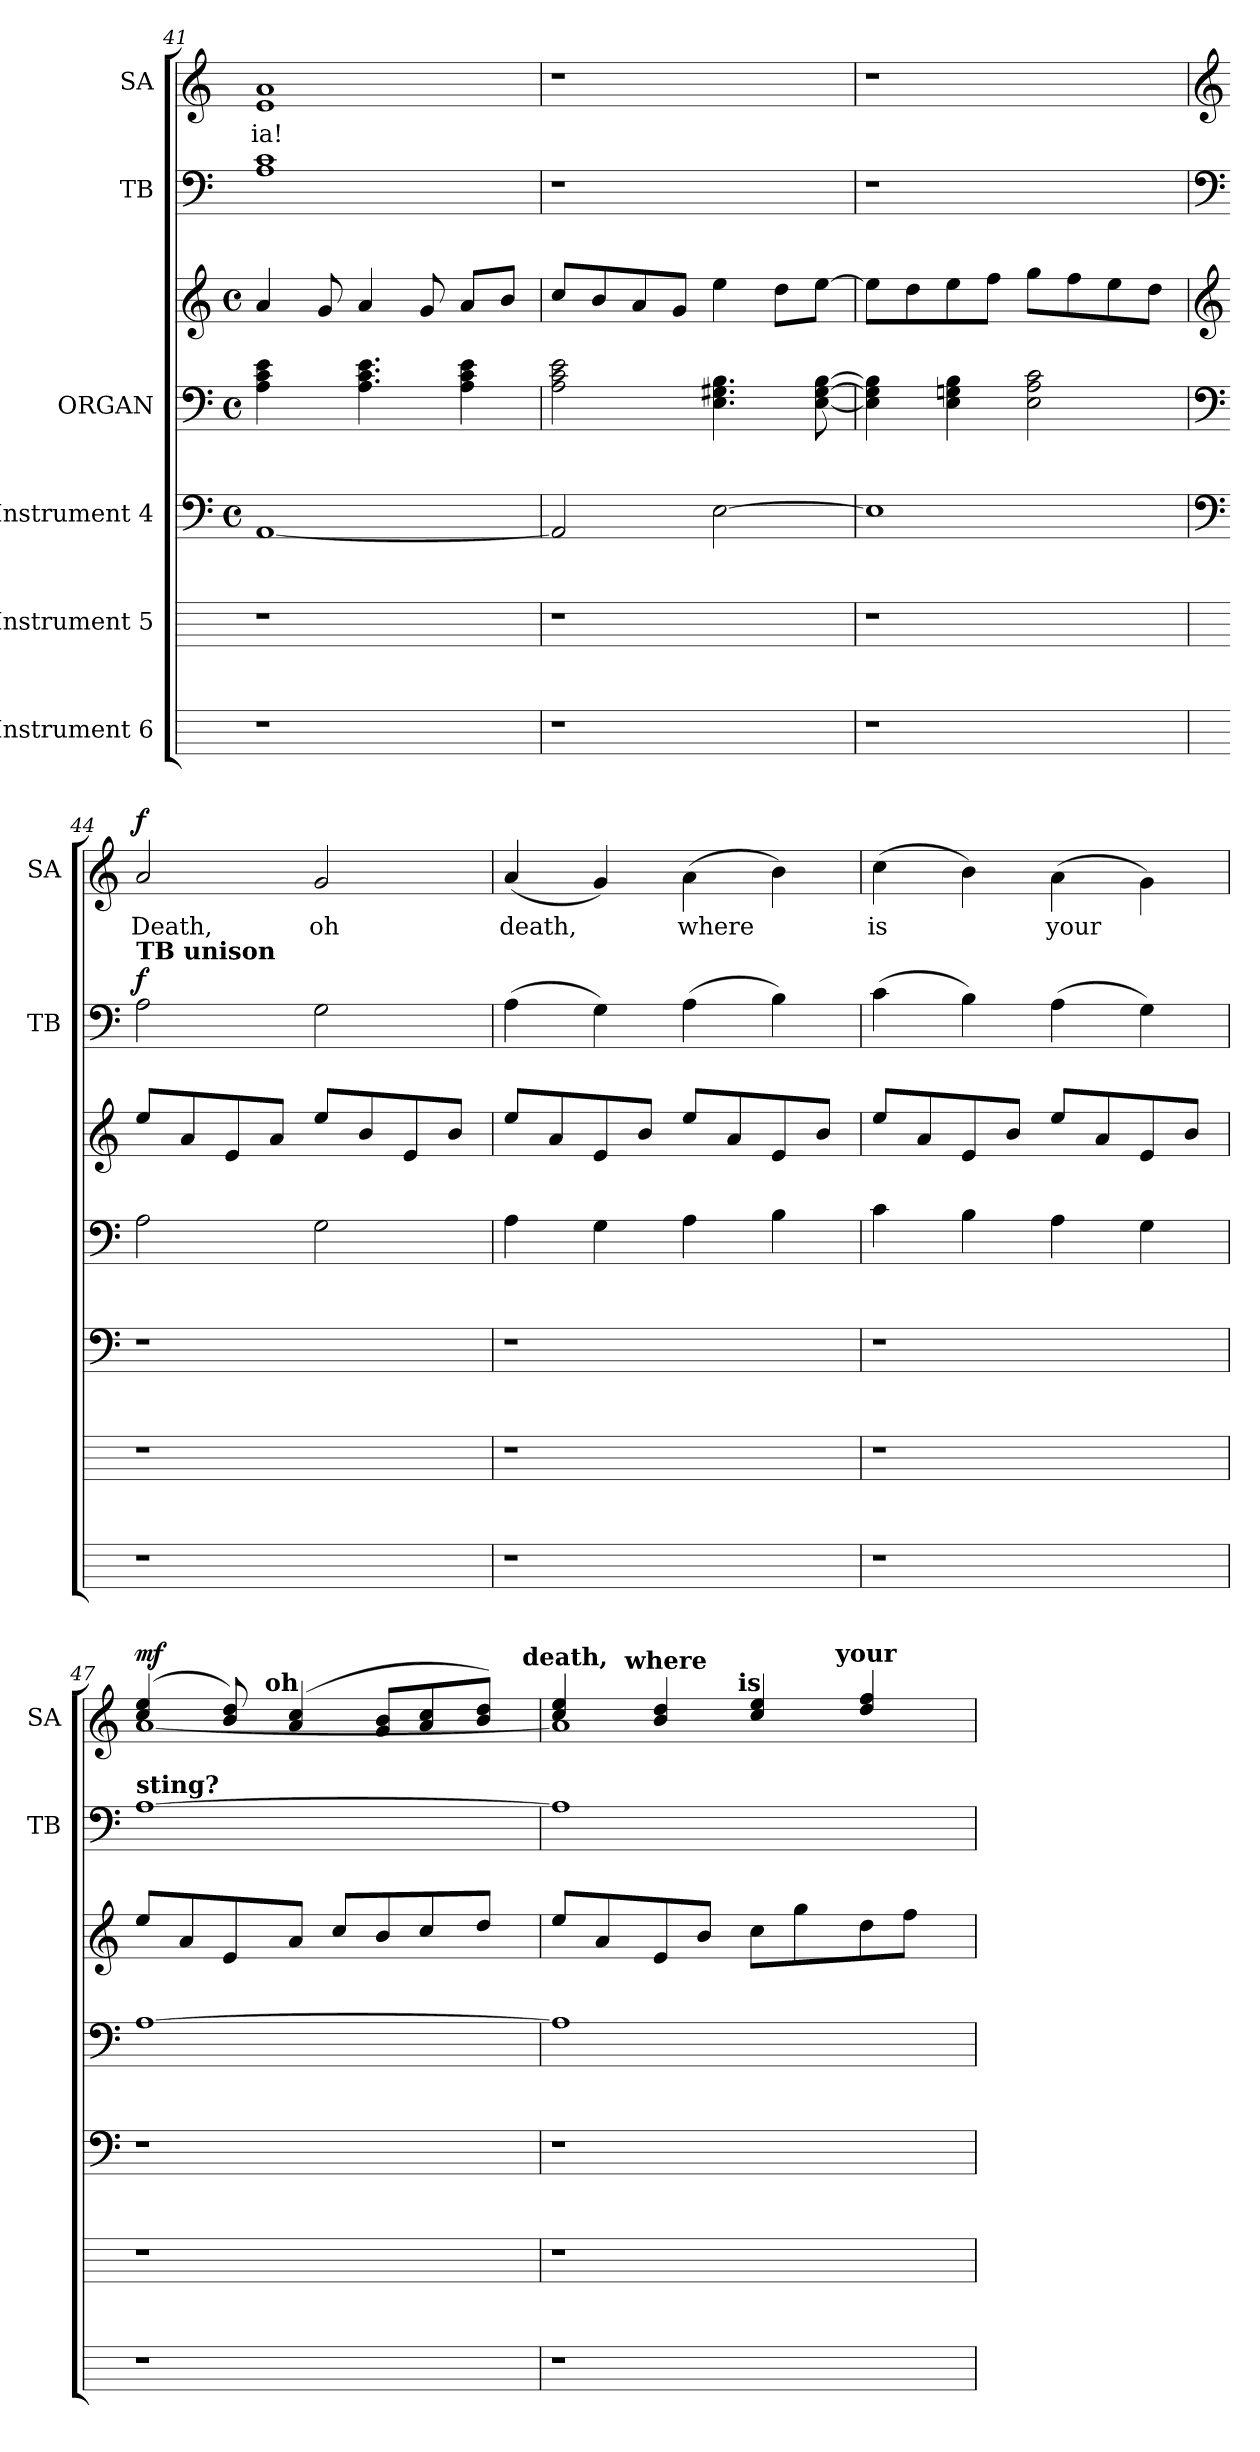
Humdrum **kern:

**kern	**kern	**kern	**kern	**kern	**kern	**dynam	**kern	**text	**dynam
*part6	*part5	*part4	*part3	*part3	*part2	*part2	*part1	*part1	*part1
*staff7	*staff6	*staff5	*staff4	*staff3	*staff2	*staff2	*staff1	*staff1	*staff1
*I"Instrument 6	*I"Instrument 5	*I"Instrument 4	*I"ORGAN	*	*I"TB	*	*I"SA	*	*
*	*	*	*	*	*I'TB	*	*I'SA	*	*
*	*	*clefF4	*clefF4	*clefG2	*clefF4	*	*clefG2	*	*
*	*	*	*	*	*	*	*k[]	*	*
*	*	*	*	*	*	*	*C:	*	*
*	*	*M4/4	*M4/4	*M4/4	*	*	*	*	*
*	*	*met(c)	*met(c)	*met(c)	*	*	*	*	*
=41	=41	=41	=41	=41	=41	=41	=41	=41	=41
!	!	!	!LO:N:vis=4	!	!	!	!	!LO:LY:b:rj	!
1r	1r	[>1AA	4.A\ 4.c\ 4.e\	4a/	1c 1A	.	1a 1e	ia!	.
.	.	.	.	8g/	.	.	.	.	.
.	.	.	4.e\ 4.c\ 4.A\	4a/	.	.	.	.	.
.	.	.	.	8g/	.	.	.	.	.
.	.	.	4e\ 4c\ 4A\	8a/L	.	.	.	.	.
.	.	.	.	8b/J	.	.	.	.	.
!!LO:LB:g=z
=42	=42	=42	=42	=42	=42	=42	=42	=42	=42
1r	1r	2AA/]	2e\ 2c\ 2A\	8cc/L	1r	.	1r	.	.
.	.	.	.	8b/	.	.	.	.	.
.	.	.	.	8a/	.	.	.	.	.
.	.	.	.	8g/J	.	.	.	.	.
.	.	[>2E\	4.B\ 4.G#X\ 4.E\	4ee\	.	.	.	.	.
.	.	.	.	8dd\L	.	.	.	.	.
.	.	.	[>8G#\ [<8E\ [>8B\	[>8ee\J	.	.	.	.	.
=43	=43	=43	=43	=43	=43	=43	=43	=43	=43
1r	1r	1E]	4E\] 4G#\] 4B\]	8ee\L]	1r	.	1r	.	.
.	.	.	.	8dd\	.	.	.	.	.
.	.	.	4B\ 4G\ 4E\	8ee\	.	.	.	.	.
.	.	.	.	8ff\J	.	.	.	.	.
.	.	.	2c\ 2A\ 2E\	8gg\L	.	.	.	.	.
.	.	.	.	8ff\	.	.	.	.	.
.	.	.	.	8ee\	.	.	.	.	.
.	.	.	.	8dd\J	.	.	.	.	.
!!LO:PB:g=z
=44	=44	=44	=44	=44	=44	=44	=44	=44	=44
*	*	*clefF4	*clefF4	*clefG2	*clefF4	*	*clefG2	*	*
!	!	!	!	!	!LO:TX:a:B:t=TB unison	!	!	!	!
!	!	!	!	!	!	!LO:DY:a	!	!LO:LY:b	!LO:DY:a
1r	1r	1r	2A\	8ee/L	2A\	f	2a/	Death,	f
.	.	.	.	8a/	.	.	.	.	.
.	.	.	.	8e/	.	.	.	.	.
.	.	.	.	8a/J	.	.	.	.	.
!	!	!	!	!	!	!	!	!LO:LY:b	!
.	.	.	2G\	8ee/L	2G\	.	2g/	oh	.
.	.	.	.	8b/	.	.	.	.	.
.	.	.	.	8e/	.	.	.	.	.
.	.	.	.	8b/J	.	.	.	.	.
=45	=45	=45	=45	=45	=45	=45	=45	=45	=45
!	!	!	!	!	!	!	!	!LO:LY:b	!
1r	1r	1r	4A\	8ee/L	(>4A\	.	(<4a/	death,	.
.	.	.	.	8a/	.	.	.	.	.
.	.	.	4G\	8e/	4G\)	.	4g/)	.	.
.	.	.	.	8b/J	.	.	.	.	.
!	!	!	!	!	!	!	!	!LO:LY:b	!
.	.	.	4A\	8ee/L	(>4A\	.	(>4a\	where	.
.	.	.	.	8a/	.	.	.	.	.
.	.	.	4B\	8e/	4B\)	.	4b\)	.	.
.	.	.	.	8b/J	.	.	.	.	.
=46	=46	=46	=46	=46	=46	=46	=46	=46	=46
!	!	!	!	!	!	!	!	!LO:LY:b	!
1r	1r	1r	4c\	8ee/L	(>4c\	.	(>4cc\	is	.
.	.	.	.	8a/	.	.	.	.	.
.	.	.	4B\	8e/	4B\)	.	4b\)	.	.
.	.	.	.	8b/J	.	.	.	.	.
!	!	!	!	!	!	!	!	!LO:LY:b	!
.	.	.	4A\	8ee/L	(>4A\	.	(>4a\	your	.
.	.	.	.	8a/	.	.	.	.	.
.	.	.	4G\	8e/	4G\)	.	4g\)	.	.
.	.	.	.	8b/J	.	.	.	.	.
!!LO:LB:g=z
=47	=47	=47	=47	=47	=47	=47	=47	=47	=47
*	*	*	*	*	*	*	*^	*	*
!	!	!	!	!	!	!	!LO:TX:a:B:t=Death,	!	!	!
!	!	!	!	!	!LO:TX:a:B:t=sting?	!	!	!	!	!
!	!	!	!	!	!	!	!	!	!	!LO:DY:a
*	*	*	*	*	*	*	*^	*^	*	*
1r	1r	1r	[>1A	8ee/L	[>1A	.	(>4ee/ 4cc/	[<1a	4ryy	2ryy	.	mf
.	.	.	.	8a/	.	.	.	.	.	.	.	.
.	.	.	.	8e/	.	.	8dd/ 8b/)	.	16ryy	.	.	.
.	.	.	.	.	.	.	.	.	64ryy	.	.	.
!	!	!	!	!	!	!	!	!	!LO:TX:a:B:t=oh	!	!	!
.	.	.	.	.	.	.	.	.	2ryy	.	.	.
.	.	.	.	8a/J	.	.	(>4cc/ 4a/	.	.	.	.	.
.	.	.	.	8cc/L	.	.	.	.	.	4...ryy	.	.
.	.	.	.	8b/	.	.	8b/ 8g/L	.	.	.	.	.
.	.	.	.	8cc/	.	.	8cc/ 8a/	.	.	.	.	.
.	.	.	.	.	.	.	.	.	8ryy	.	.	.
.	.	.	.	8dd/J	.	.	8dd/ 8b/J)	.	.	.	.	.
.	.	.	.	.	.	.	.	.	32.ryy	.	.	.
!	!	!	!	!	!	!	!	!	!	!LO:TX:a:B:t=death,	!	!
.	.	.	.	.	.	.	.	.	.	32ryy	.	.
=48	=48	=48	=48	=48	=48	=48	=48	=48	=48	=48	=48	=48
*	*	*	*	*	*	*	*	*	*	*^	*	*
1r	1r	1r	1A]	8ee/L	1A]	.	4ee/ 4cc/	1a]	8.ryy	4ryy	2ryy	.	.
.	.	.	.	8a/	.	.	.	.	.	.	.	.	.
!	!	!	!	!	!	!	!	!	!LO:TX:a:B:t=where	!	!	!	!
.	.	.	.	.	.	.	.	.	2ryy	.	.	.	.
.	.	.	.	8e/	.	.	4b/ 4dd/	.	.	8...ryy	.	.	.
.	.	.	.	8b/J	.	.	.	.	.	.	.	.	.
!	!	!	!	!	!	!	!	!	!	!LO:TX:a:B:t=is	!	!	!
.	.	.	.	.	.	.	.	.	.	2ryy	.	.	.
.	.	.	.	8cc\L	.	.	4cc/ 4ee/	.	.	.	8ryy	.	.
.	.	.	.	8gg\	.	.	.	.	.	.	16ryy	.	.
.	.	.	.	.	.	.	.	.	4ryy	.	64ryy	.	.
!	!	!	!	!	!	!	!	!	!	!	!LO:TX:a:B:t=your	!	!
.	.	.	.	.	.	.	.	.	.	.	4ryy	.	.
.	.	.	.	8dd\	.	.	4ff/ 4dd/	.	.	.	.	.	.
.	.	.	.	8ff\J	.	.	.	.	.	.	.	.	.
.	.	.	.	.	.	.	.	.	16ryy	.	.	.	.
.	.	.	.	.	.	.	.	.	.	.	32.ryy	.	.
.	.	.	.	.	.	.	.	.	.	64ryy	.	.	.
*	*	*	*	*	*	*	*v	*v	*v	*v	*v	*	*
=	=	=	=	=	=	=	=	=	=
*-	*-	*-	*-	*-	*-	*-	*-	*-	*-
